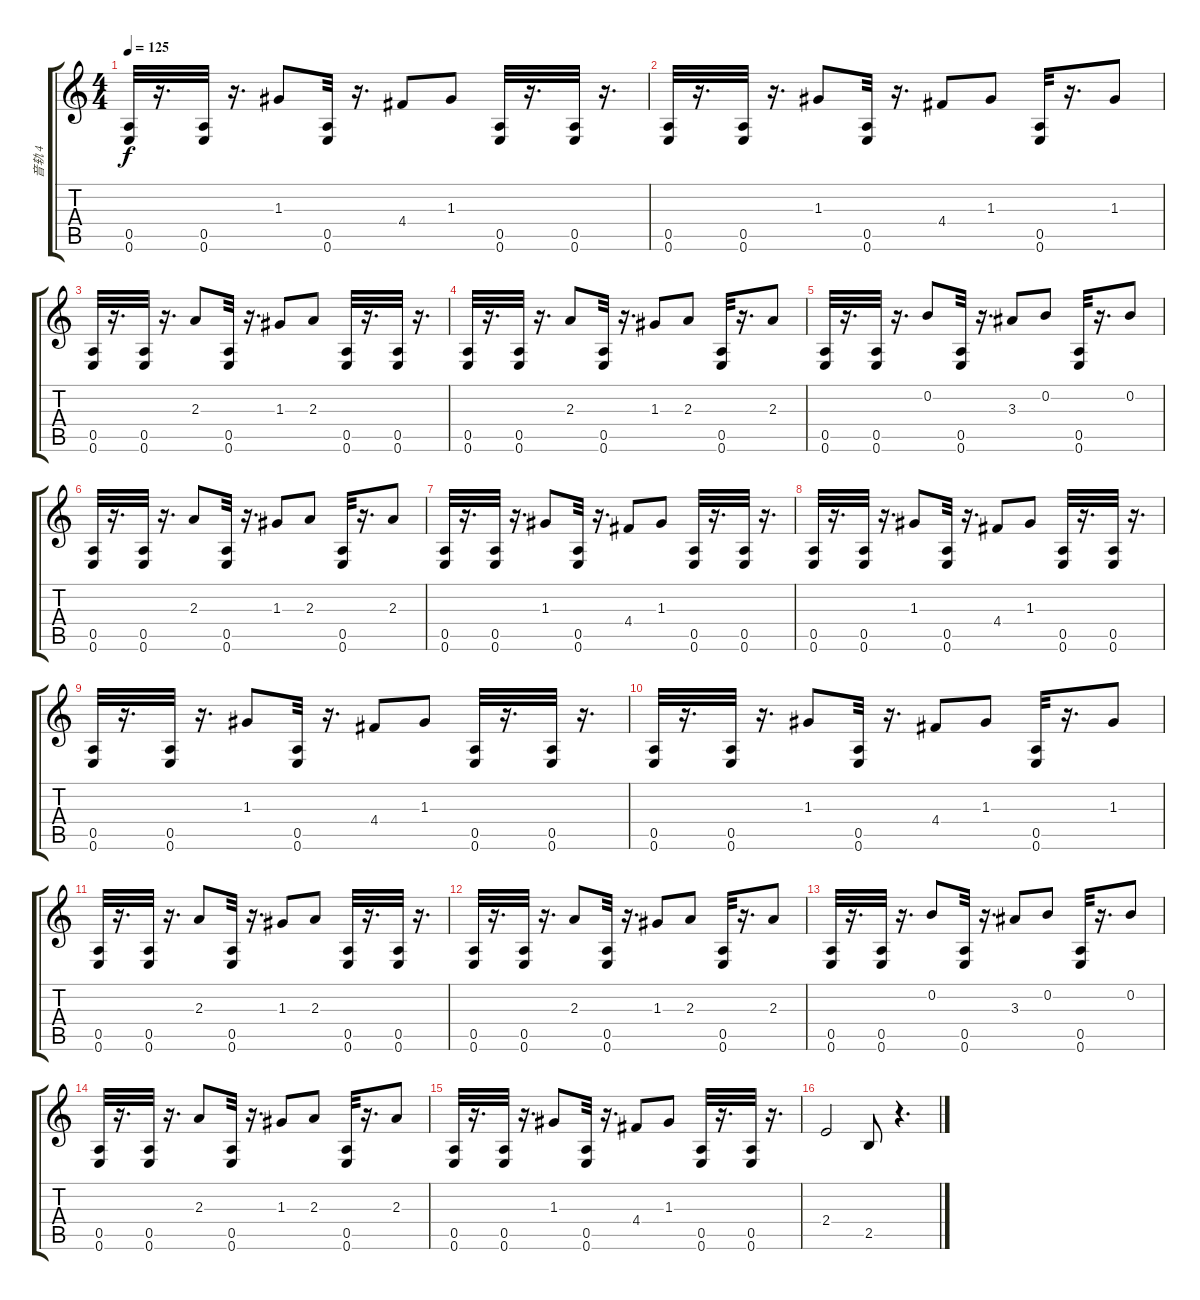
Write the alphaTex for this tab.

\track ("音轨 4" "音轨 4") {instrument distortionguitar}
\staff {score tabs}
\tuning (E4 B3 G3 D3 A2 E2) {hide}
\ts (4 4)
\tempo 125
\clef g2
\ks c
(0.5 0.6).32{dy f instrument distortionguitar} r.16{d} (0.5 0.6).32 r.16{d} 1.3.8 (0.5 0.6).32 r.16{d} 4.4.8 1.3.8 (0.5 0.6).32 r.16{d} (0.5 0.6).32 r.16{d} |
(0.5 0.6).32 r.16{d} (0.5 0.6).32 r.16{d} 1.3.8 (0.5 0.6).32 r.16{d} 4.4.8 1.3.8 (0.5 0.6).32 r.16{d} 1.3.8 |
(0.5 0.6).32 r.16{d} (0.5 0.6).32 r.16{d} 2.3.8 (0.5 0.6).32 r.16{d} 1.3.8 2.3.8 (0.5 0.6).32 r.16{d} (0.5 0.6).32 r.16{d} |
(0.5 0.6).32 r.16{d} (0.5 0.6).32 r.16{d} 2.3.8 (0.5 0.6).32 r.16{d} 1.3.8 2.3.8 (0.5 0.6).32 r.16{d} 2.3.8 |
(0.5 0.6).32 r.16{d} (0.5 0.6).32 r.16{d} 0.2.8 (0.5 0.6).32 r.16{d} 3.3.8 0.2.8 (0.5 0.6).32 r.16{d} 0.2.8 |
(0.5 0.6).32 r.16{d} (0.5 0.6).32 r.16{d} 2.3.8 (0.5 0.6).32 r.16{d} 1.3.8 2.3.8 (0.5 0.6).32 r.16{d} 2.3.8 |
(0.5 0.6).32 r.16{d} (0.5 0.6).32 r.16{d} 1.3.8 (0.5 0.6).32 r.16{d} 4.4.8 1.3.8 (0.5 0.6).32 r.16{d} (0.5 0.6).32 r.16{d} |
(0.5 0.6).32 r.16{d} (0.5 0.6).32 r.16{d} 1.3.8 (0.5 0.6).32 r.16{d} 4.4.8 1.3.8 (0.5 0.6).32 r.16{d} (0.5 0.6).32 r.16{d} |
(0.5 0.6).32 r.16{d} (0.5 0.6).32 r.16{d} 1.3.8 (0.5 0.6).32 r.16{d} 4.4.8 1.3.8 (0.5 0.6).32 r.16{d} (0.5 0.6).32 r.16{d} |
(0.5 0.6).32 r.16{d} (0.5 0.6).32 r.16{d} 1.3.8 (0.5 0.6).32 r.16{d} 4.4.8 1.3.8 (0.5 0.6).32 r.16{d} 1.3.8 |
(0.5 0.6).32 r.16{d} (0.5 0.6).32 r.16{d} 2.3.8 (0.5 0.6).32 r.16{d} 1.3.8 2.3.8 (0.5 0.6).32 r.16{d} (0.5 0.6).32 r.16{d} |
(0.5 0.6).32 r.16{d} (0.5 0.6).32 r.16{d} 2.3.8 (0.5 0.6).32 r.16{d} 1.3.8 2.3.8 (0.5 0.6).32 r.16{d} 2.3.8 |
(0.5 0.6).32 r.16{d} (0.5 0.6).32 r.16{d} 0.2.8 (0.5 0.6).32 r.16{d} 3.3.8 0.2.8 (0.5 0.6).32 r.16{d} 0.2.8 |
(0.5 0.6).32 r.16{d} (0.5 0.6).32 r.16{d} 2.3.8 (0.5 0.6).32 r.16{d} 1.3.8 2.3.8 (0.5 0.6).32 r.16{d} 2.3.8 |
(0.5 0.6).32 r.16{d} (0.5 0.6).32 r.16{d} 1.3.8 (0.5 0.6).32 r.16{d} 4.4.8 1.3.8 (0.5 0.6).32 r.16{d} (0.5 0.6).32 r.16{d} |
2.4.2 2.5.8 r.4{d}
